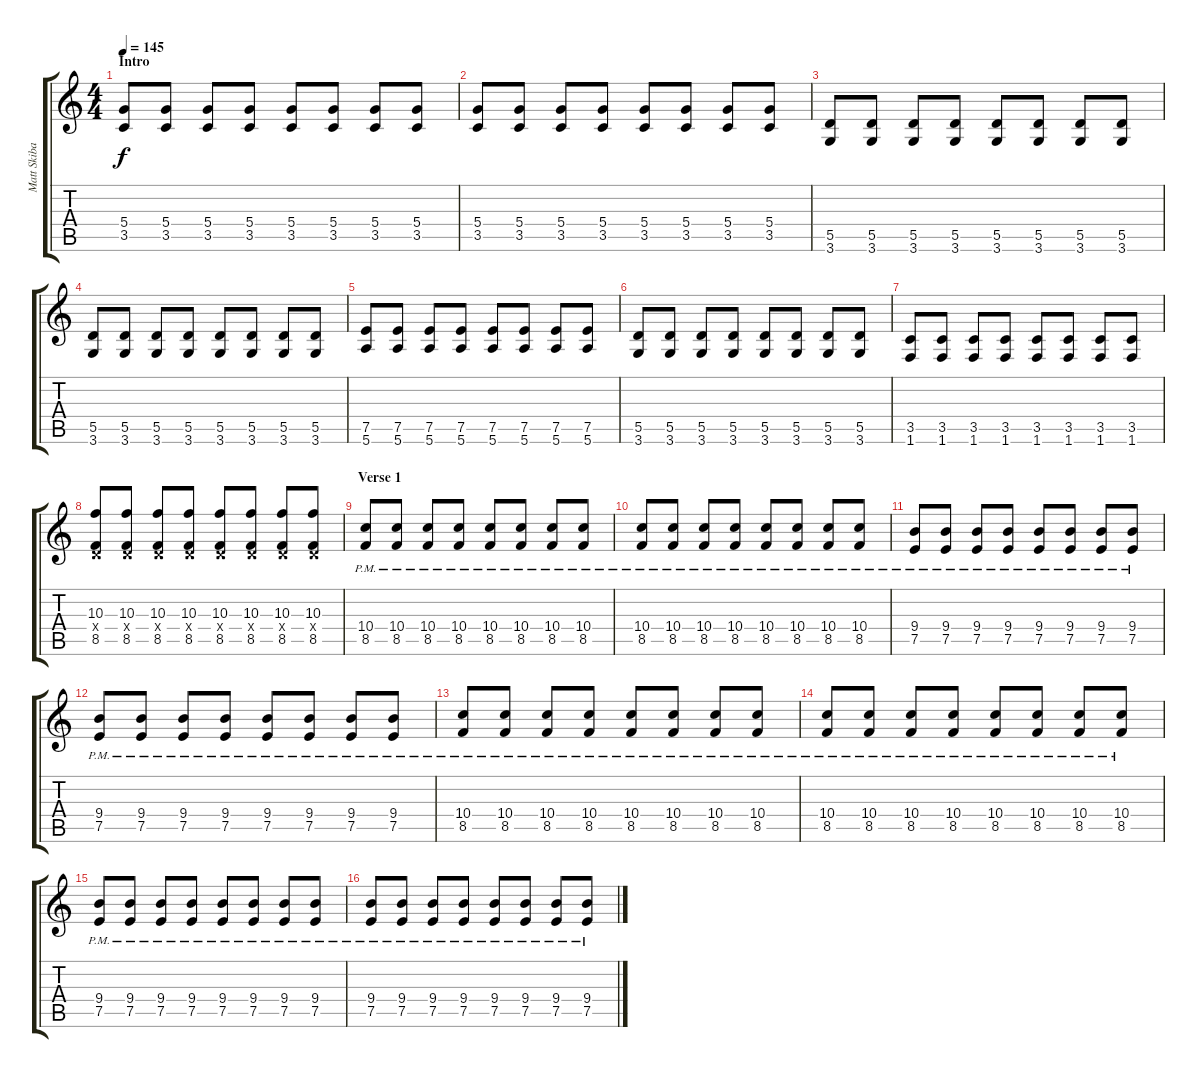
\track ("Matt Skiba - Guitar" "Matt Skiba") {instrument distortionguitar}
\staff {score tabs}
\tuning (E4 B3 G3 D3 A2 E2) {hide}
\ts (4 4)
\section ("" "Intro ")
\tempo 145
\clef g2
\ks c
(5.4 3.5).8{dy f instrument distortionguitar} (5.4 3.5).8 (5.4 3.5).8 (5.4 3.5).8 (5.4 3.5).8 (5.4 3.5).8 (5.4 3.5).8 (5.4 3.5).8 |
(5.4 3.5).8 (5.4 3.5).8 (5.4 3.5).8 (5.4 3.5).8 (5.4 3.5).8 (5.4 3.5).8 (5.4 3.5).8 (5.4 3.5).8 |
(5.5 3.6).8 (5.5 3.6).8 (5.5 3.6).8 (5.5 3.6).8 (5.5 3.6).8 (5.5 3.6).8 (5.5 3.6).8 (5.5 3.6).8 |
(5.5 3.6).8 (5.5 3.6).8 (5.5 3.6).8 (5.5 3.6).8 (5.5 3.6).8 (5.5 3.6).8 (5.5 3.6).8 (5.5 3.6).8 |
(7.5 5.6).8 (7.5 5.6).8 (7.5 5.6).8 (7.5 5.6).8 (7.5 5.6).8 (7.5 5.6).8 (7.5 5.6).8 (7.5 5.6).8 |
(5.5 3.6).8 (5.5 3.6).8 (5.5 3.6).8 (5.5 3.6).8 (5.5 3.6).8 (5.5 3.6).8 (5.5 3.6).8 (5.5 3.6).8 |
(3.5 1.6).8 (3.5 1.6).8 (3.5 1.6).8 (3.5 1.6).8 (3.5 1.6).8 (3.5 1.6).8 (3.5 1.6).8 (3.5 1.6).8 |
(10.3 0.4{x} 8.5).8 (10.3 0.4{x} 8.5).8 (10.3 0.4{x} 8.5).8 (10.3 0.4{x} 8.5).8 (10.3 0.4{x} 8.5).8 (10.3 0.4{x} 8.5).8 (10.3 0.4{x} 8.5).8 (10.3 0.4{x} 8.5).8 |
\section ("" "Verse 1")
(10.4{pm} 8.5{pm}).8 (10.4{pm} 8.5{pm}).8 (10.4{pm} 8.5{pm}).8 (10.4{pm} 8.5{pm}).8 (10.4{pm} 8.5{pm}).8 (10.4{pm} 8.5{pm}).8 (10.4{pm} 8.5{pm}).8 (10.4{pm} 8.5{pm}).8 |
(10.4{pm} 8.5{pm}).8 (10.4{pm} 8.5{pm}).8 (10.4{pm} 8.5{pm}).8 (10.4{pm} 8.5{pm}).8 (10.4{pm} 8.5{pm}).8 (10.4{pm} 8.5{pm}).8 (10.4{pm} 8.5{pm}).8 (10.4{pm} 8.5{pm}).8 |
(9.4{pm} 7.5{pm}).8 (9.4{pm} 7.5{pm}).8 (9.4{pm} 7.5{pm}).8 (9.4{pm} 7.5{pm}).8 (9.4{pm} 7.5{pm}).8 (9.4{pm} 7.5{pm}).8 (9.4{pm} 7.5{pm}).8 (9.4{pm} 7.5{pm}).8 |
(9.4{pm} 7.5{pm}).8 (9.4{pm} 7.5{pm}).8 (9.4{pm} 7.5{pm}).8 (9.4{pm} 7.5{pm}).8 (9.4{pm} 7.5{pm}).8 (9.4{pm} 7.5{pm}).8 (9.4{pm} 7.5{pm}).8 (9.4{pm} 7.5{pm}).8 |
(10.4{pm} 8.5{pm}).8 (10.4{pm} 8.5{pm}).8 (10.4{pm} 8.5{pm}).8 (10.4{pm} 8.5{pm}).8 (10.4{pm} 8.5{pm}).8 (10.4{pm} 8.5{pm}).8 (10.4{pm} 8.5{pm}).8 (10.4{pm} 8.5{pm}).8 |
(10.4{pm} 8.5{pm}).8 (10.4{pm} 8.5{pm}).8 (10.4{pm} 8.5{pm}).8 (10.4{pm} 8.5{pm}).8 (10.4{pm} 8.5{pm}).8 (10.4{pm} 8.5{pm}).8 (10.4{pm} 8.5{pm}).8 (10.4{pm} 8.5{pm}).8 |
(9.4{pm} 7.5{pm}).8 (9.4{pm} 7.5{pm}).8 (9.4{pm} 7.5{pm}).8 (9.4{pm} 7.5{pm}).8 (9.4{pm} 7.5{pm}).8 (9.4{pm} 7.5{pm}).8 (9.4{pm} 7.5{pm}).8 (9.4{pm} 7.5{pm}).8 |
(9.4{pm} 7.5{pm}).8 (9.4{pm} 7.5{pm}).8 (9.4{pm} 7.5{pm}).8 (9.4{pm} 7.5{pm}).8 (9.4{pm} 7.5{pm}).8 (9.4{pm} 7.5{pm}).8 (9.4{pm} 7.5{pm}).8 (9.4{pm} 7.5{pm}).8
